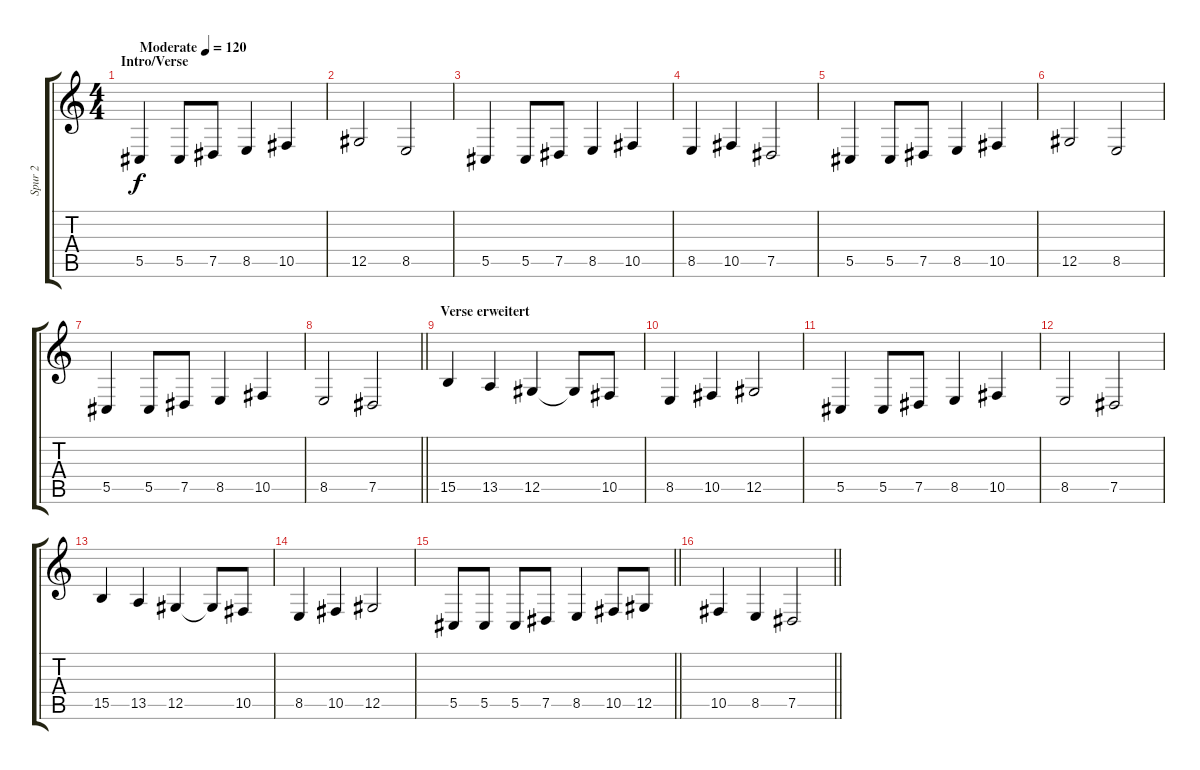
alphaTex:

\track ("Spur 2" "Spur 2") {instrument trumpet}
\staff {score tabs}
\tuning (Eb4 Bb3 Gb3 Db3 Ab2 Eb2) {hide}
\ts (4 4)
\section ("" "Intro/Verse")
\tempo (120 "Moderate")
\clef g2
\ks c
5.5.4{dy f instrument trumpet} 5.5.8 7.5.8 8.5.4 10.5.4 |
12.5.2 8.5.2 |
5.5.4 5.5.8 7.5.8 8.5.4 10.5.4 |
8.5.4 10.5.4 7.5.2 |
5.5.4 5.5.8 7.5.8 8.5.4 10.5.4 |
12.5.2 8.5.2 |
5.5.4 5.5.8 7.5.8 8.5.4 10.5.4 |
\barLineRight lightlight
8.5.2 7.5.2 |
\section ("" "Verse erweitert")
15.5.4 13.5.4 12.5.4 12.5{t}.8 10.5.8 |
8.5.4 10.5.4 12.5.2 |
5.5.4 5.5.8 7.5.8 8.5.4 10.5.4 |
8.5.2 7.5.2 |
15.5.4 13.5.4 12.5.4 12.5{t}.8 10.5.8 |
8.5.4 10.5.4 12.5.2 |
\barLineRight lightlight
5.5.8 5.5.8 5.5.8 7.5.8 8.5.4 10.5.8 12.5.8 |
\section ("" "")
\barLineRight lightlight
10.5.4 8.5.4 7.5.2
